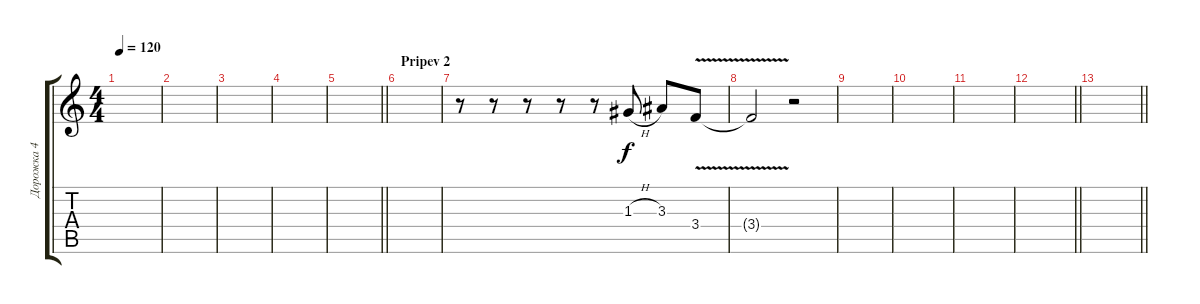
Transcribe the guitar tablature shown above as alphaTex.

\track ("Дорожка 4" "Дорожка 4") {instrument overdrivenguitar}
\staff {score tabs}
\tuning (E4 B3 G3 D3 A2 E2) {hide}
\ts (4 4)
\tempo 120
\clef g2
\ks c
|
|
|
|
\barLineRight lightlight
|
\section ("" "Pripev 2")
|
r.8 r.8 r.8 r.8 r.8 1.3{h}.8 3.3.8 3.4{v}.8 |
3.4{t}.2 r.2 |
|
|
|
\barLineRight lightlight
|
\barLineRight lightlight
